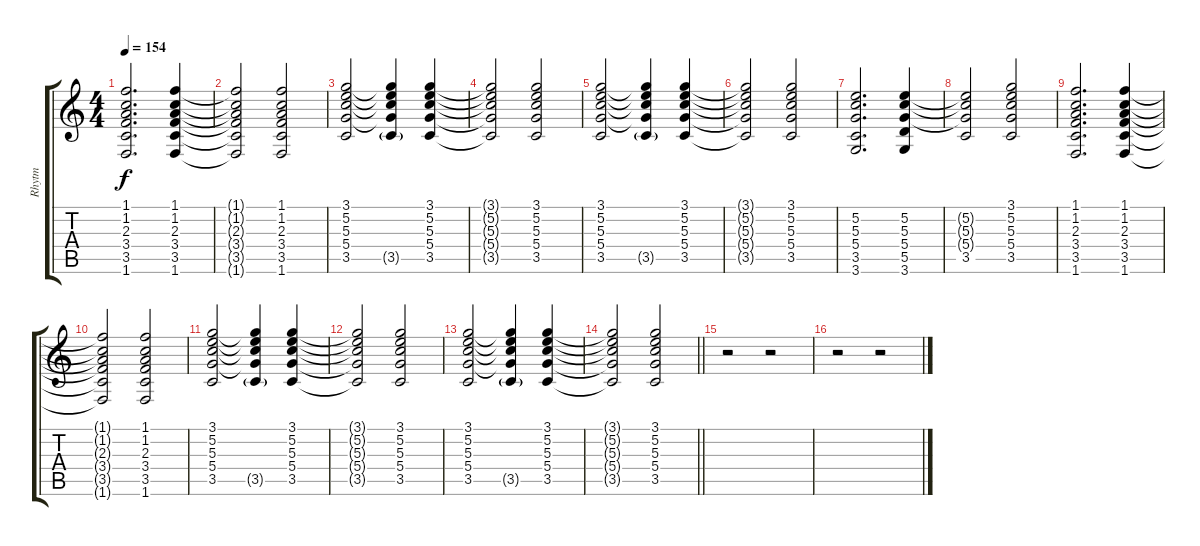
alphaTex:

\track ("Rhytm" "Rhytm") {instrument acousticguitarsteel}
\staff {score tabs}
\tuning (E4 B3 G3 D3 A2 E2) {hide}
\ts (4 4)
\tempo 154
\clef g2
\ks c
(1.1 1.2 2.3 3.4 3.5 1.6).2{d dy f} (1.1 1.2 2.3 3.4 3.5 1.6).4 |
(1.1{t} 1.2{t} 2.3{t} 3.4{t} 3.5{t} 1.6{t}).2 (1.1 1.2 2.3 3.4 3.5 1.6).2 |
(3.1 5.2 5.3 5.4 3.5).2 (3.1{t} 5.2{t} 5.3{t} 5.4{t} 3.5{g}).4 (3.1 5.2 5.3 5.4 3.5).4 |
(3.1{t} 5.2{t} 5.3{t} 5.4{t} 3.5{t}).2 (3.1 5.2 5.3 5.4 3.5).2 |
(3.1 5.2 5.3 5.4 3.5).2 (3.1{t} 5.2{t} 5.3{t} 5.4{t} 3.5{g}).4 (3.1 5.2 5.3 5.4 3.5).4 |
(3.1{t} 5.2{t} 5.3{t} 5.4{t} 3.5{t}).2 (3.1 5.2 5.3 5.4 3.5).2 |
(5.2 5.3 5.4 3.5 3.6).2{d} (5.2 5.3 5.4 5.5 3.6).4{txt ""} |
(5.2{t} 5.3{t} 5.4{t} 3.5).2 (3.1 5.2 5.3 5.4 3.5).2 |
(1.1 1.2 2.3 3.4 3.5 1.6).2{d} (1.1 1.2 2.3 3.4 3.5 1.6).4 |
(1.1{t} 1.2{t} 2.3{t} 3.4{t} 3.5{t} 1.6{t}).2 (1.1 1.2 2.3 3.4 3.5 1.6).2 |
(3.1 5.2 5.3 5.4 3.5).2 (3.1{t} 5.2{t} 5.3{t} 5.4{t} 3.5{g}).4 (3.1 5.2 5.3 5.4 3.5).4 |
(3.1{t} 5.2{t} 5.3{t} 5.4{t} 3.5{t}).2 (3.1 5.2 5.3 5.4 3.5).2 |
(3.1 5.2 5.3 5.4 3.5).2 (3.1{t} 5.2{t} 5.3{t} 5.4{t} 3.5{g}).4 (3.1 5.2 5.3 5.4 3.5).4 |
\barLineRight lightlight
(3.1{t} 5.2{t} 5.3{t} 5.4{t} 3.5{t}).2 (3.1 5.2 5.3 5.4 3.5).2 |
r.2 r.2 |
r.2 r.2
